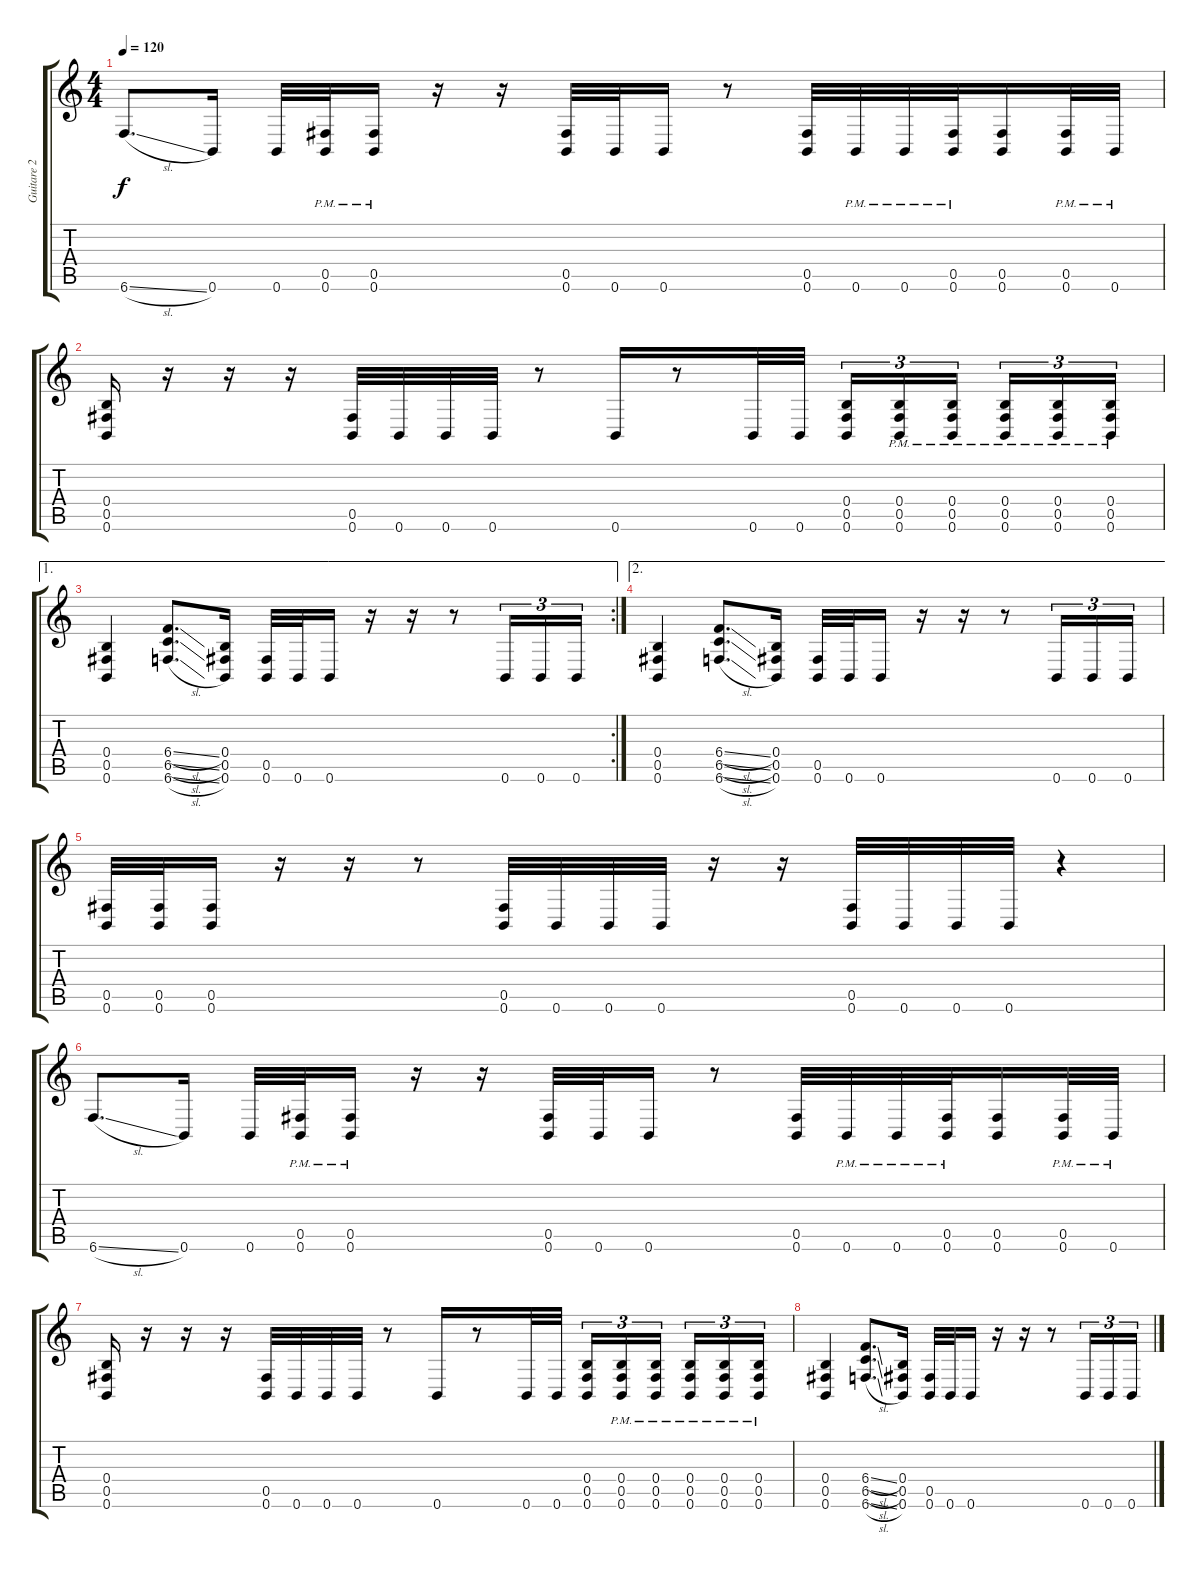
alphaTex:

\track ("Guitare 2" "Guitare 2") {instrument distortionguitar}
\staff {score tabs}
\tuning (Db4 Ab3 E3 B2 Gb2 B1) {hide}
\ts (4 4)
\tempo 120
\clef g2
\ks c
6.6{sl}.8{d dy f} 0.6.16 0.6.32 (0.5{pm} 0.6{pm}).32 (0.5{pm} 0.6{pm}).16 r.16 r.16 (0.5 0.6).32 0.6.32 0.6.16 r.8 (0.5 0.6).32 0.6{pm}.32 0.6{pm}.32 (0.5{pm} 0.6{pm}).32 (0.5 0.6).16 (0.5{pm} 0.6{pm}).32 0.6{pm}.32 |
(0.4 0.5 0.6).16 r.16 r.16 r.16 (0.5 0.6).32 0.6.32 0.6.32 0.6.32 r.8 0.6.16 r.8 0.6.32 0.6.32 (0.4 0.5 0.6).16{tu (3 2)} (0.4{pm} 0.5{pm} 0.6{pm}).16{tu (3 2)} (0.4{pm} 0.5{pm} 0.6{pm}).16{tu (3 2) beam splitsecondary} (0.4{pm} 0.5{pm} 0.6{pm}).16{tu (3 2)} (0.4{pm} 0.5{pm} 0.6{pm}).16{tu (3 2)} (0.4{pm} 0.5{pm} 0.6{pm}).16{tu (3 2)} |
\ae 1
\rc 2
(0.4 0.5 0.6).4 (6.4{sl} 6.5{sl} 6.6{sl}).8{d} (0.4 0.5 0.6).16 (0.5 0.6).32 0.6.32 0.6.16 r.16 r.16 r.8 0.6.16{tu (3 2)} 0.6.16{tu (3 2)} 0.6.16{tu (3 2)} |
\ae 2
(0.4 0.5 0.6).4 (6.4{sl} 6.5{sl} 6.6{sl}).8{d} (0.4 0.5 0.6).16 (0.5 0.6).32 0.6.32 0.6.16 r.16 r.16 r.8 0.6.16{tu (3 2)} 0.6.16{tu (3 2)} 0.6.16{tu (3 2)} |
(0.5 0.6).32 (0.5 0.6).32 (0.5 0.6).16 r.16 r.16 r.8 (0.5 0.6).32 0.6.32 0.6.32 0.6.32 r.16 r.16 (0.5 0.6).32 0.6.32 0.6.32 0.6.32 r.4 |
6.6{sl}.8{d} 0.6.16 0.6.32 (0.5{pm} 0.6{pm}).32 (0.5{pm} 0.6{pm}).16 r.16 r.16 (0.5 0.6).32 0.6.32 0.6.16 r.8 (0.5 0.6).32 0.6{pm}.32 0.6{pm}.32 (0.5{pm} 0.6{pm}).32 (0.5 0.6).16 (0.5{pm} 0.6{pm}).32 0.6{pm}.32 |
(0.4 0.5 0.6).16 r.16 r.16 r.16 (0.5 0.6).32 0.6.32 0.6.32 0.6.32 r.8 0.6.16 r.8 0.6.32 0.6.32 (0.4 0.5 0.6).16{tu (3 2)} (0.4{pm} 0.5{pm} 0.6{pm}).16{tu (3 2)} (0.4{pm} 0.5{pm} 0.6{pm}).16{tu (3 2) beam splitsecondary} (0.4{pm} 0.5{pm} 0.6{pm}).16{tu (3 2)} (0.4{pm} 0.5{pm} 0.6{pm}).16{tu (3 2)} (0.4{pm} 0.5{pm} 0.6{pm}).16{tu (3 2)} |
(0.4 0.5 0.6).4 (6.4{sl} 6.5{sl} 6.6{sl}).8{d} (0.4 0.5 0.6).16 (0.5 0.6).32 0.6.32 0.6.16 r.16 r.16 r.8 0.6.16{tu (3 2)} 0.6.16{tu (3 2)} 0.6.16{tu (3 2)}
